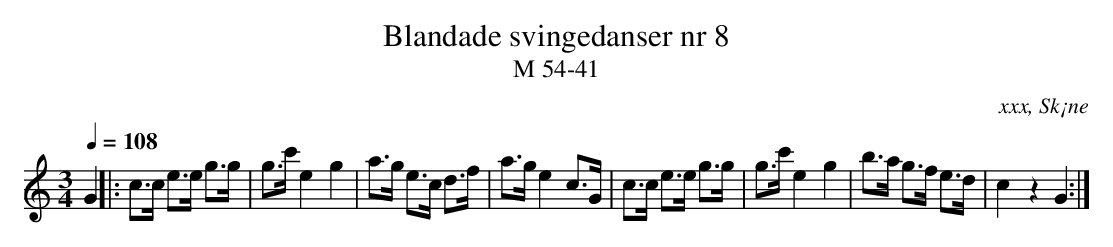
X:1
T:Blandade svingedanser nr 8
T:M 54-41
O:xxx, Sk¡ne
M:3/4
L:1/8
Q:1/4=108
K:C
G2 |: c>c e>e g>g | g>c' e2 g2 | a>g e>c d>f | a>g e2 c>G | c>c e>e g>g | g>c' e2 g2 | b>a g>f e>d | c2 z2 G2 :|
